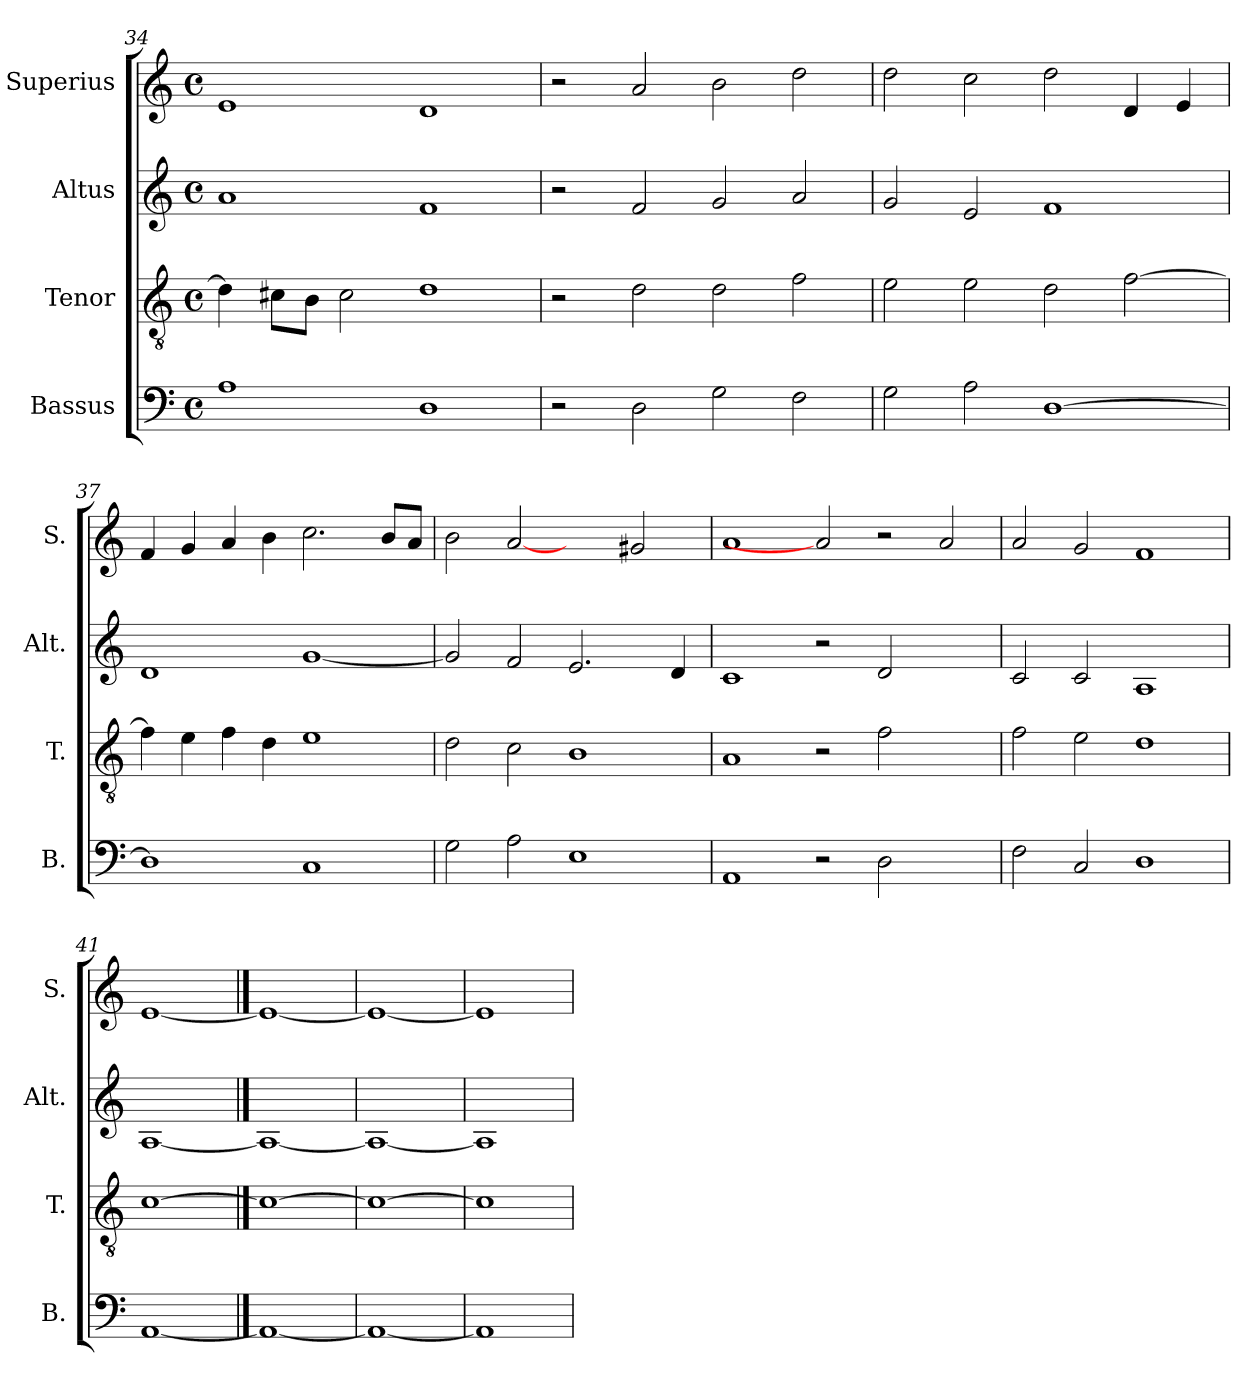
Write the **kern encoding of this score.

**kern	**kern	**kern	**kern
*part4	*part3	*part2	*part1
*staff4	*staff3	*staff2	*staff1
*I"Bassus	*I"Tenor	*I"Altus	*I"Superius
*I'B.	*I'T.	*I'Alt.	*I'S.
*clefF4	*clefGv2	*clefG2	*clefG2
*	*ITrd7c12	*	*
*k[]	*k[]	*k[]	*k[]
*C:	*C:	*C:	*C:
*M4/4	*M4/4	*M4/4	*M4/4
*met(c)	*met(c)	*met(c)	*met(c)
=34	=34	=34	=34
1Ai	4Di\]	1ai	1ei
.	8C#Xi\L	.	.
.	8BBi\J	.	.
.	2C#i\	.	.
1Di	1Di	1fi	1di
=35	=35	=35	=35
2r	2r	2r	2r
2Di\	2Di\	2fi/	2ai/
2Gi\	2Di\	2gi/	2bi\
2Fi\	2Fi\	2ai/	2ddi\
=36	=36	=36	=36
2Gi\	2Ei\	2gi/	2ddi\
2Ai\	2Ei\	2ei/	2cci\
[>1Di	2Di\	1fi	2ddi\
.	[>2Fi\	.	4di/
.	.	.	4ei/
!!LO:LB:g=z
=37	=37	=37	=37
1Di]	4Fi\]	1di	4fi/
.	4Ei\	.	4gi/
.	4Fi\	.	4ai/
.	4Di\	.	4bi\
1Ci	1Ei	[<1gi	2.cci\
.	.	.	8bi/L
.	.	.	8ai/J
=38	=38	=38	=38
2Gi\	2Di\	2gi/]	2bi\
2Ai\	2Ci\	2fi/	[2ai
1Ei	1BBi	2.ei/	2ryy
.	.	.	2g#Xi/
.	.	4di/	.
=39	=39	=39	=39
1AAi	1AAi	1ci	1ai
2r	2r	2r	2ai]
2Di\	2Fi\	2di/	2r
2ryy	2ryy	2ryy	2ai/
=40	=40	=40	=40
2Fi\	2Fi\	2ci/	2ai/
2Ci/	2Ei\	2ci/	2gi/
1Di	1Di	1Ai	1fi
=41	=41	=41	=41
[1AAi	[1Ci	[1Ai	[1ei
==42	==42	==42	==42
1AAi_	1Ci_	1Ai_	1ei_
=43	=43	=43	=43
1AAi_	1Ci_	1Ai_	1ei_
=44	=44	=44	=44
1AAi]	1Ci]	1Ai]	1ei]
=	=	=	=
*-	*-	*-	*-
